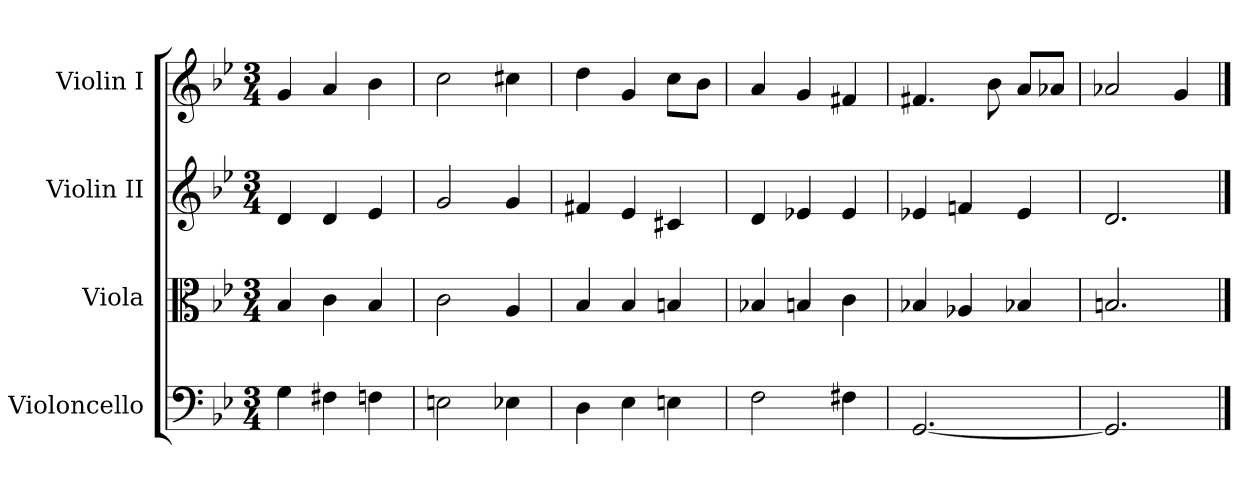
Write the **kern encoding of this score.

**kern	**kern	**kern	**kern
*part4	*part3	*part2	*part1
*staff4	*staff3	*staff2	*staff1
*I"Violoncello	*I"Viola	*I"Violin II	*I"Violin I
*I'Vc	*I'Vla	*I'Vln	*I'Vln
*clefF4	*clefC3	*clefG2	*clefG2
*k[b-e-]	*k[b-e-]	*k[b-e-]	*k[b-e-]
*M3/4	*M3/4	*M3/4	*M3/4
*MM40	*MM40	*MM40	*MM40
=1	=1	=1	=1
4G\	4B-/	4d/	4g/
4F#X\	4c\	4d/	4a/
4Fn\	4B-/	4e-/	4b-\
=2	=2	=2	=2
2En\	2c\	2g/	2cc\
4E-X\	4A/	4g/	4cc#X\
=3	=3	=3	=3
4D\	4B-/	4f#X/	4dd\
4E-\	4B-/	4e-/	4g/
4En\	4Bn/	4c#X/	8cc\L
.	.	.	8b-\J
=4	=4	=4	=4
2F\	4B-X/	4d/	4a/
.	4Bn/	4e-X/	4g/
4F#X\	4c\	4e-/	4f#X/
=5	=5	=5	=5
[2.GG/	4B-X/	4e-X/	4.f#X/
.	4A-X/	4fn/	.
.	.	.	8b-\
.	4B-X/	4e-/	8a/L
.	.	.	8a-X/J
=6	=6	=6	=6
2.GG/]	2.Bn/	2.d/	2a-X/
.	.	.	4g/
==	==	==	==
*-	*-	*-	*-
